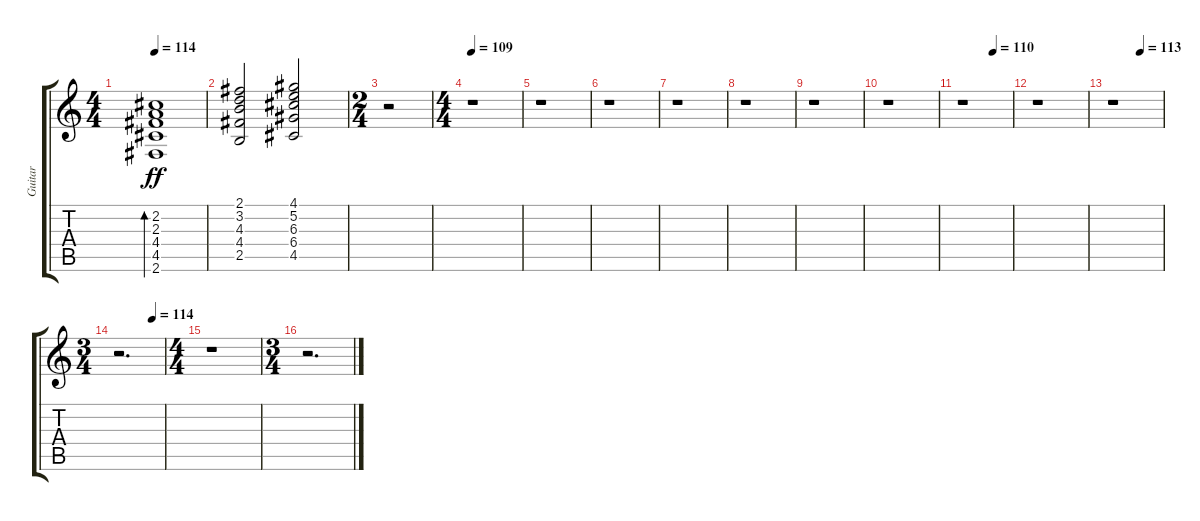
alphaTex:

\track ("Guitar" "Guitar") {instrument acousticguitarsteel}
\staff {score tabs}
\tuning (E4 B3 G3 D3 A2 E2) {hide}
\ts (4 4)
\tempo 114
\clef g2
\ks c
(2.2 2.3 4.4 4.5 2.6).1{bd 120 dy ff} |
(2.1 3.2 4.3 4.4 2.5).2 (4.1 5.2 6.3 6.4 4.5).2 |
\ts (2 4)
r.2 |
\ts (4 4)
\tempo 109
r.1 |
r.1 |
r.1 |
r.1 |
r.1 |
r.1 |
r.1 |
\tempo (110 0.625)
r.1 |
r.1 |
\tempo (113 0.5625)
r.1 |
\ts (3 4)
\tempo (114 0.75)
r.2{d} |
\ts (4 4)
r.1 |
\ts (3 4)
r.2{d}
